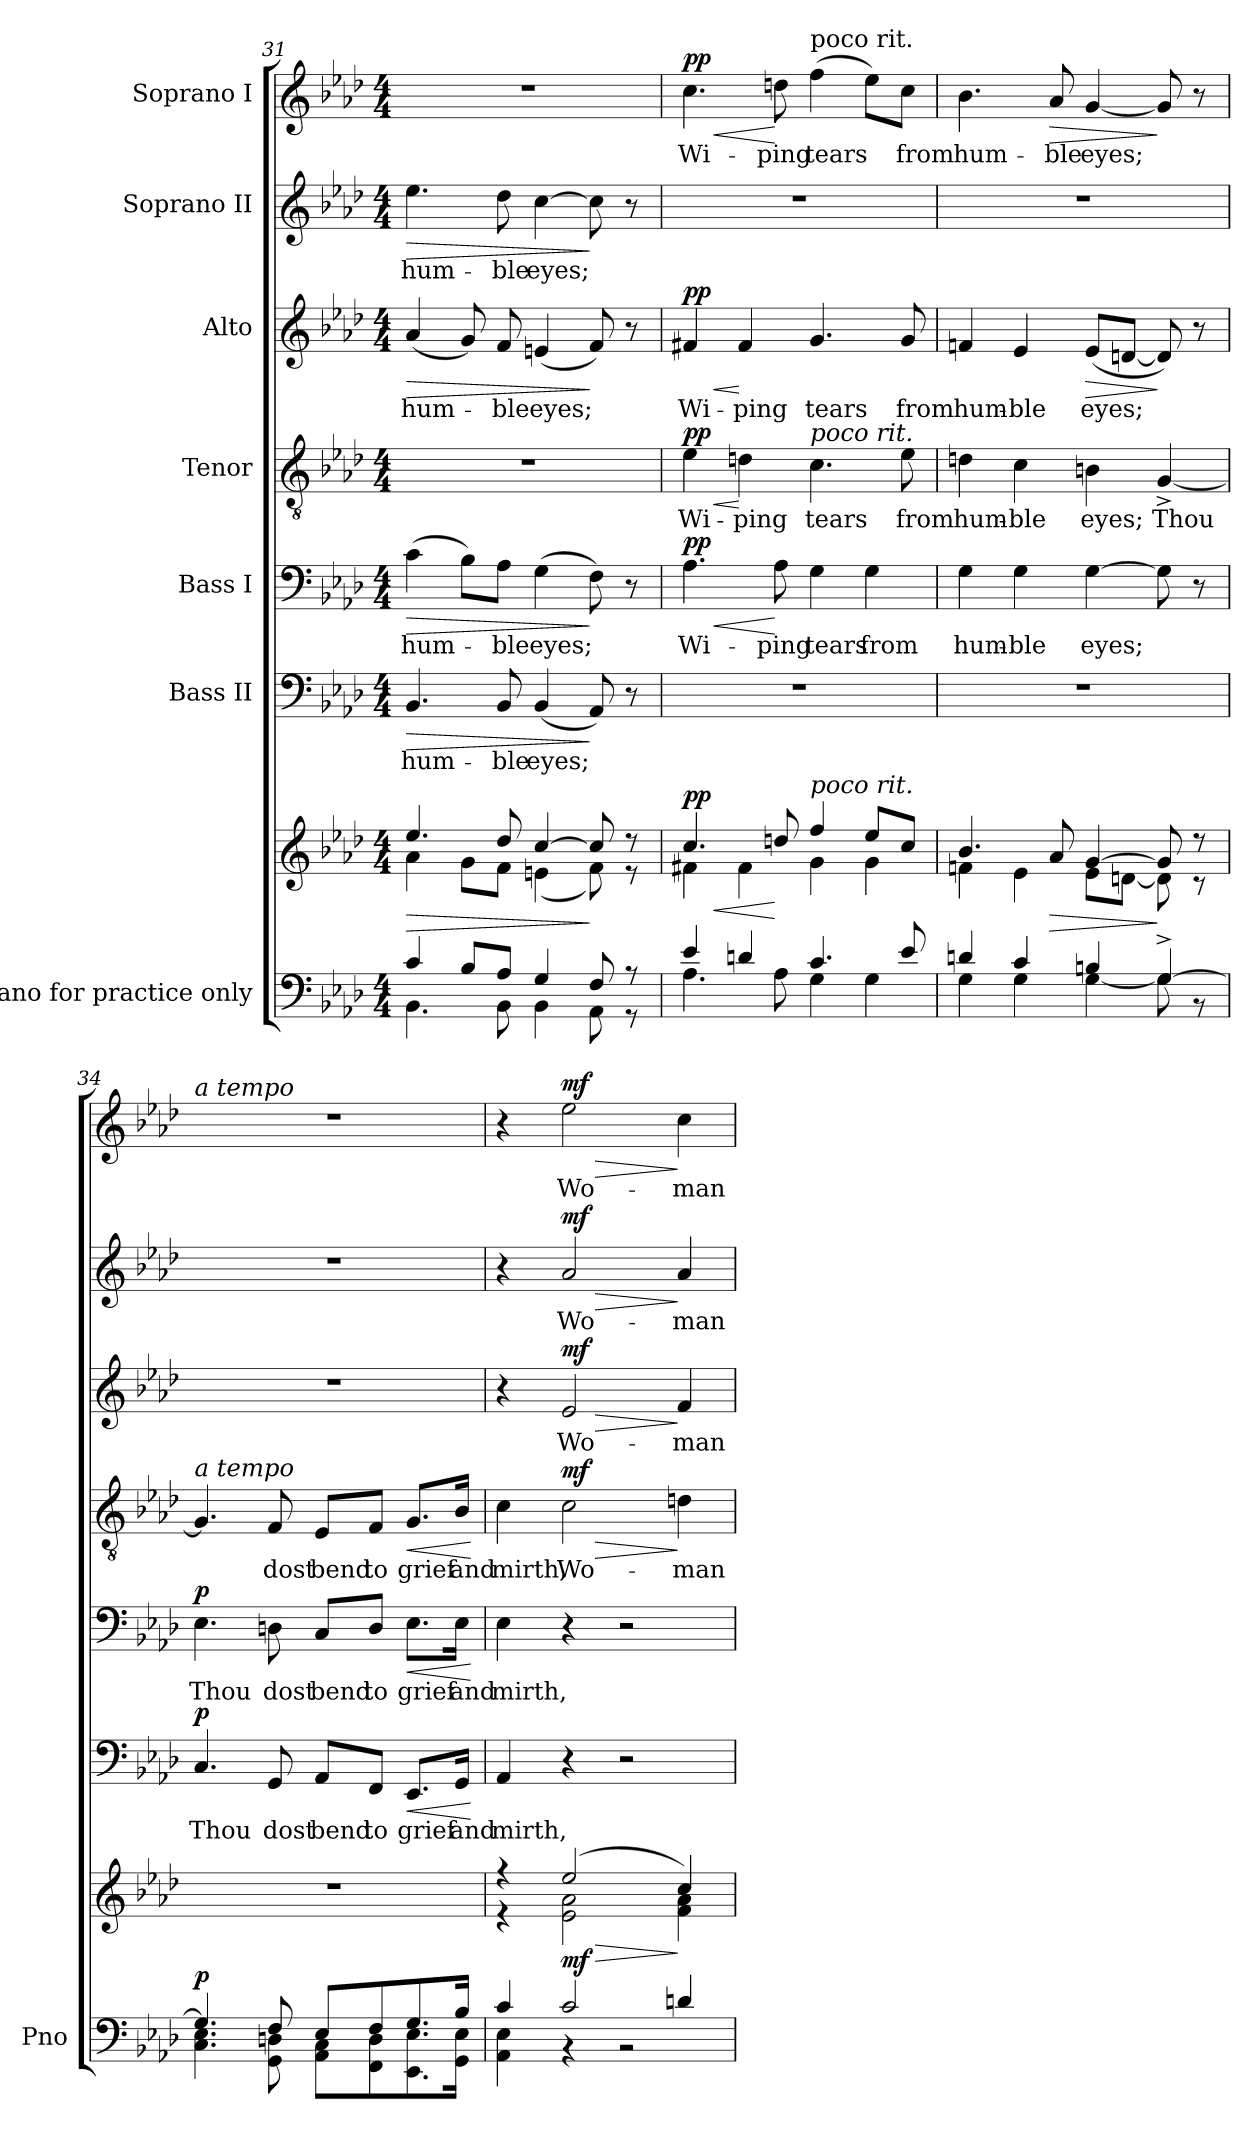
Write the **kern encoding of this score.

**kern	**kern	**dynam	**kern	**text	**dynam	**kern	**text	**dynam	**kern	**text	**dynam	**kern	**text	**dynam	**kern	**text	**dynam	**kern	**text	**dynam
*part7	*part7	*part7	*part6	*part6	*part6	*part5	*part5	*part5	*part4	*part4	*part4	*part3	*part3	*part3	*part2	*part2	*part2	*part1	*part1	*part1
*staff8	*staff7	*staff7/8	*staff6	*staff6	*staff6	*staff5	*staff5	*staff5	*staff4	*staff4	*staff4	*staff3	*staff3	*staff3	*staff2	*staff2	*staff2	*staff1	*staff1	*staff1
*I"Piano for practice only	*	*	*I"Bass II	*	*	*I"Bass I	*	*	*I"Tenor	*	*	*I"Alto	*	*	*I"Soprano II	*	*	*I"Soprano I	*	*
*I'Pno	*	*	*	*	*	*	*	*	*	*	*	*	*	*	*	*	*	*	*	*
*clefF4	*clefG2	*	*clefF4	*	*	*clefF4	*	*	*clefGv2	*	*	*clefG2	*	*	*clefG2	*	*	*clefG2	*	*
*k[b-e-a-d-]	*k[b-e-a-d-]	*	*k[b-e-a-d-]	*	*	*k[b-e-a-d-]	*	*	*k[b-e-a-d-]	*	*	*k[b-e-a-d-]	*	*	*k[b-e-a-d-]	*	*	*k[b-e-a-d-]	*	*
*M4/4	*M4/4	*	*M4/4	*	*	*M4/4	*	*	*M4/4	*	*	*M4/4	*	*	*M4/4	*	*	*M4/4	*	*
=31	=31	=31	=31	=31	=31	=31	=31	=31	=31	=31	=31	=31	=31	=31	=31	=31	=31	=31	=31	=31
*^	*	*	*	*	*	*	*	*	*	*	*	*	*	*	*	*	*	*	*	*
!	!	!	!LO:HP:b	!	!LO:LY:b	!LO:HP:b	!	!LO:LY:b	!LO:HP:b	!	!	!	!	!LO:LY:b	!LO:HP:b	!	!LO:LY:b	!LO:HP:b	!	!	!
*	*	*^	*	*	*	*	*	*	*	*	*	*	*	*	*	*	*	*	*	*	*
4c/	4.BB-\	4.ee-/	4a-\	>	4.BB-/	hum-	>	(>4c\	hum-	>	1r	.	.	(<4a-/	hum-	>	4.ee-\	hum-	>	1r	.	.
8B-/L	.	.	8g\L	.	.	.	.	8B-\L)	.	.	.	.	.	8g/)	.	.	.	.	.	.	.	.
!	!	!	!	!	!	!LO:LY:b	!	!	!LO:LY:b	!	!	!	!	!	!LO:LY:b	!	!	!LO:LY:b	!	!	!	!
8A-/J	8BB-\	8dd-/	8f\J	.	8BB-/	-ble	.	8A-\J	-ble	.	.	.	.	8f/	-ble	.	8dd-\	-ble	.	.	.	.
!	!	!	!	!	!	!LO:LY:b	!	!	!LO:LY:b	!	!	!	!	!	!LO:LY:b	!	!	!LO:LY:b	!	!	!	!
4G/	4BB-\	[4cc/	(<4en\	.	(<4BB-/	eyes;	.	(>4G\	eyes;	.	.	.	.	(<4en/	eyes;	.	[4cc\	eyes;	.	.	.	.
8F/	8AA-\	8cc/]	8f\)	]	8AA-/)	.	]	8F\)	.	]	.	.	.	8f/)	.	]	8cc\]	.	]	.	.	.
8r	8r	8r	8r	.	8r	.	.	8r	.	.	.	.	.	8r	.	.	8r	.	.	.	.	.
!!LO:PB:g=z
=32	=32	=32	=32	=32	=32	=32	=32	=32	=32	=32	=32	=32	=32	=32	=32	=32	=32	=32	=32	=32	=32	=32
!	!	!	!	!LO:HP:b	!	!	!	!	!LO:LY:b	!LO:HP:b	!	!LO:LY:b	!LO:HP:b	!	!LO:LY:b	!LO:HP:b	!	!	!	!	!LO:LY:b	!LO:HP:b
!	!	!	!	!LO:DY:n=1:a	!	!	!	!	!	!LO:DY:n=1:a	!	!	!LO:DY:n=1:a	!	!	!LO:DY:n=1:a	!	!	!	!	!	!LO:DY:n=1:a
4e-/	4.A-\	4.cc/	4f#X\	< pp	1r	.	.	4.A-\	Wi-	< pp	4e-\	Wi-	< pp	4f#X/	Wi-	< pp	1r	.	.	4.cc\	Wi-	< pp
!	!	!	!	!	!	!	!	!	!	!	!	!LO:LY:b	!	!	!LO:LY:b	!	!	!	!	!	!	!
4dn/	.	.	4f#\	.	.	.	.	.	.	.	4dn\	-ping	[	4f#/	-ping	[	.	.	.	.	.	.
!	!	!	!	!	!	!	!	!	!LO:LY:b	!	!	!	!	!	!	!	!	!	!	!	!LO:LY:b	!
.	8A-\	8ddn/	.	[	.	.	.	8A-\	-ping	[	.	.	.	.	.	.	.	.	.	8ddn\	-ping	[
!	!	!	!	!	!	!	!	!	!	!	!	!	!	!	!	!	!	!	!	!LO:TX:a:t=poco rit.	!	!
!	!	!	!	!	!	!	!	!	!	!	!LO:TX:a:i:t=poco rit.	!	!	!	!	!	!	!	!	!	!	!
!	!	!LO:TX:a:i:t=poco rit.	!	!	!	!	!	!	!	!	!	!	!	!	!	!	!	!	!	!	!	!
!	!	!	!	!	!	!	!	!	!LO:LY:b	!	!	!LO:LY:b	!	!	!LO:LY:b	!	!	!	!	!	!LO:LY:b	!
4.c/	4G\	4ff/	4g\	.	.	.	.	4G\	tears	.	4.c\	tears	.	4.g/	tears	.	.	.	.	(>4ff\	tears	.
!	!	!	!	!	!	!	!	!	!LO:LY:b	!	!	!	!	!	!	!	!	!	!	!	!	!
.	4G\	8ee-/L	4g\	.	.	.	.	4G\	from	.	.	.	.	.	.	.	.	.	.	8ee-\L)	.	.
!	!	!	!	!	!	!	!	!	!	!	!	!LO:LY:b	!	!	!LO:LY:b	!	!	!	!	!	!LO:LY:b	!
8e-/	.	8cc/J	.	.	.	.	.	.	.	.	8e-\	from	.	8g/	from	.	.	.	.	8cc\J	from	.
=33	=33	=33	=33	=33	=33	=33	=33	=33	=33	=33	=33	=33	=33	=33	=33	=33	=33	=33	=33	=33	=33	=33
!	!	!	!	!	!	!	!	!	!LO:LY:b	!	!	!LO:LY:b	!	!	!LO:LY:b	!	!	!	!	!	!LO:LY:b	!
4dn/	4G\	4.b-/	4fn\	.	1r	.	.	4G\	hum-	.	4dn\	hum-	.	4fn/	hum-	.	1r	.	.	4.b-\	hum-	.
!	!	!	!	!	!	!	!	!	!LO:LY:b	!	!	!LO:LY:b	!	!	!LO:LY:b	!	!	!	!	!	!	!
4c/	4G\	.	4e-\	.	.	.	.	4G\	-ble	.	4c\	-ble	.	4e-/	-ble	.	.	.	.	.	.	.
!	!	!	!	!LO:HP:b	!	!	!	!	!	!	!	!	!	!	!	!	!	!	!	!	!LO:LY:b	!LO:HP:b
.	.	8a-/	.	>	.	.	.	.	.	.	.	.	.	.	.	.	.	.	.	8a-/	-ble	>
!	!	!	!	!	!	!	!	!	!LO:LY:b	!	!	!LO:LY:b	!	!	!LO:LY:b	!LO:HP:b	!	!	!	!	!LO:LY:b	!
4Bn/	[4G\	[4g/	8e-\L	.	.	.	.	[4G\	eyes;	.	4Bn\	eyes;	.	(<8e-/L	eyes;	>	.	.	.	[4g/	eyes;	.
.	.	.	[8dn\J	.	.	.	.	.	.	.	.	.	.	[8dn/J	.	.	.	.	.	.	.	.
!	!	!	!	!	!	!	!	!	!	!	!	!LO:LY:b	!	!	!	!	!	!	!	!	!	!
[4G^/	8G\]	8g/]	8d\]	]	.	.	.	8G\]	.	.	[4G^/	Thou	.	8d/])	.	]	.	.	.	8g/]	.	]
.	8r	8r	8r	.	.	.	.	8r	.	.	.	.	.	8r	.	.	.	.	.	8r	.	.
=34	=34	=34	=34	=34	=34	=34	=34	=34	=34	=34	=34	=34	=34	=34	=34	=34	=34	=34	=34	=34	=34	=34
!	!	!	!	!	!	!	!	!	!	!	!	!	!	!	!	!	!	!	!	!LO:TX:a:i:t=a tempo	!	!
!	!	!	!	!	!	!	!	!	!	!	!LO:TX:a:i:t=a tempo	!	!	!	!	!	!	!	!	!	!	!
!	!	!LO:TX:a:i:t=a tempo	!	!	!	!	!	!	!	!	!	!	!	!	!	!	!	!	!	!	!	!
!	!	!	!	!LO:DY:a=2	!	!LO:LY:b	!LO:DY:a	!	!LO:LY:b	!LO:DY:a	!	!	!	!	!	!	!	!	!	!	!	!
*	*	*v	*v	*	*	*	*	*	*	*	*	*	*	*	*	*	*	*	*	*	*	*
4.G/]	4.C\ 4.E-\	1r	p	4.C/	Thou	p	4.E-\	Thou	p	4.G/]	.	.	1r	.	.	1r	.	.	1r	.	.
!	!	!	!	!	!LO:LY:b	!	!	!LO:LY:b	!	!	!LO:LY:b	!	!	!	!	!	!	!	!	!	!
8F/	8GG\ 8Dn\	.	.	8GG/	dost	.	8Dn\	dost	.	8F/	dost	.	.	.	.	.	.	.	.	.	.
!	!	!	!	!	!LO:LY:b	!	!	!LO:LY:b	!	!	!LO:LY:b	!	!	!	!	!	!	!	!	!	!
8E-/L	8AA-\ 8C\L	.	.	8AA-/L	bend	.	8C/L	bend	.	8E-/L	bend	.	.	.	.	.	.	.	.	.	.
!	!	!	!	!	!LO:LY:b	!	!	!LO:LY:b	!	!	!LO:LY:b	!	!	!	!	!	!	!	!	!	!
8F/	8FF\ 8D\	.	.	8FF/J	to	.	8D/J	to	.	8F/J	to	.	.	.	.	.	.	.	.	.	.
!	!	!	!	!	!LO:LY:b	!LO:HP:b	!	!LO:LY:b	!LO:HP:b	!	!LO:LY:b	!LO:HP:b	!	!	!	!	!	!	!	!	!
8.G/	8.EE-\ 8.E-\	.	.	8.EE-/L	grief	<	8.E-\L	grief	<	8.G/L	grief	<	.	.	.	.	.	.	.	.	.
!	!	!	!	!	!LO:LY:b	!	!	!LO:LY:b	!	!	!LO:LY:b	!	!	!	!	!	!	!	!	!	!
16B-/Jk	16GG\ 16E-\Jk	.	.	16GG/Jk	and	.	16E-\Jk	and	.	16B-/Jk	and	.	.	.	.	.	.	.	.	.	.
*v	*v	*	*	*	*	*	*	*	*	*	*	*	*	*	*	*	*	*	*	*	*
.	.	.	.	.	[	.	.	[	.	.	[	.	.	.	.	.	.	.	.	.
!!LO:LB:g=z
=35	=35	=35	=35	=35	=35	=35	=35	=35	=35	=35	=35	=35	=35	=35	=35	=35	=35	=35	=35	=35
*^	*^	*	*	*	*	*	*	*	*	*	*	*	*	*	*	*	*	*	*	*
!	!	!	!	!	!	!LO:LY:b	!	!	!LO:LY:b	!	!	!LO:LY:b	!	!	!	!	!	!	!	!	!	!
4c/	4AA-\ 4E-\	4r	4r	.	4AA-/	mirth,	.	4E-\	mirth,	.	4c\	mirth,	.	4r	.	.	4r	.	.	4r	.	.
!	!	!	!	!LO:HP:b	!	!	!	!	!	!	!	!LO:LY:b	!LO:HP:b	!	!LO:LY:b	!LO:HP:b	!	!LO:LY:b	!LO:HP:b	!	!LO:LY:b	!LO:HP:b
!	!	!	!	!LO:DY:n=1:b	!	!	!	!	!	!	!	!	!LO:DY:n=1:a	!	!	!LO:DY:n=1:a	!	!	!LO:DY:n=1:a	!	!	!LO:DY:n=1:a
2c/	4r	(>2ee-/	2e-\ 2a-\	> mf	4r	.	.	4r	.	.	2c\	Wo-	> mf	2e-/	Wo-	> mf	2a-/	Wo-	> mf	2ee-\	Wo-	> mf
.	2r	.	.	.	2r	.	.	2r	.	.	.	.	.	.	.	.	.	.	.	.	.	.
!	!	!	!	!	!	!	!	!	!	!	!	!LO:LY:b	!	!	!LO:LY:b	!	!	!LO:LY:b	!	!	!LO:LY:b	!
4dn/	.	4cc/)	4f\ 4a-\	]	.	.	.	.	.	.	4dn\	-man	]	4f/	-man	]	4a-/	-man	]	4cc\	-man	]
*v	*v	*	*	*	*	*	*	*	*	*	*	*	*	*	*	*	*	*	*	*	*	*
*	*v	*v	*	*	*	*	*	*	*	*	*	*	*	*	*	*	*	*	*	*	*
=	=	=	=	=	=	=	=	=	=	=	=	=	=	=	=	=	=	=	=	=
*-	*-	*-	*-	*-	*-	*-	*-	*-	*-	*-	*-	*-	*-	*-	*-	*-	*-	*-	*-	*-
